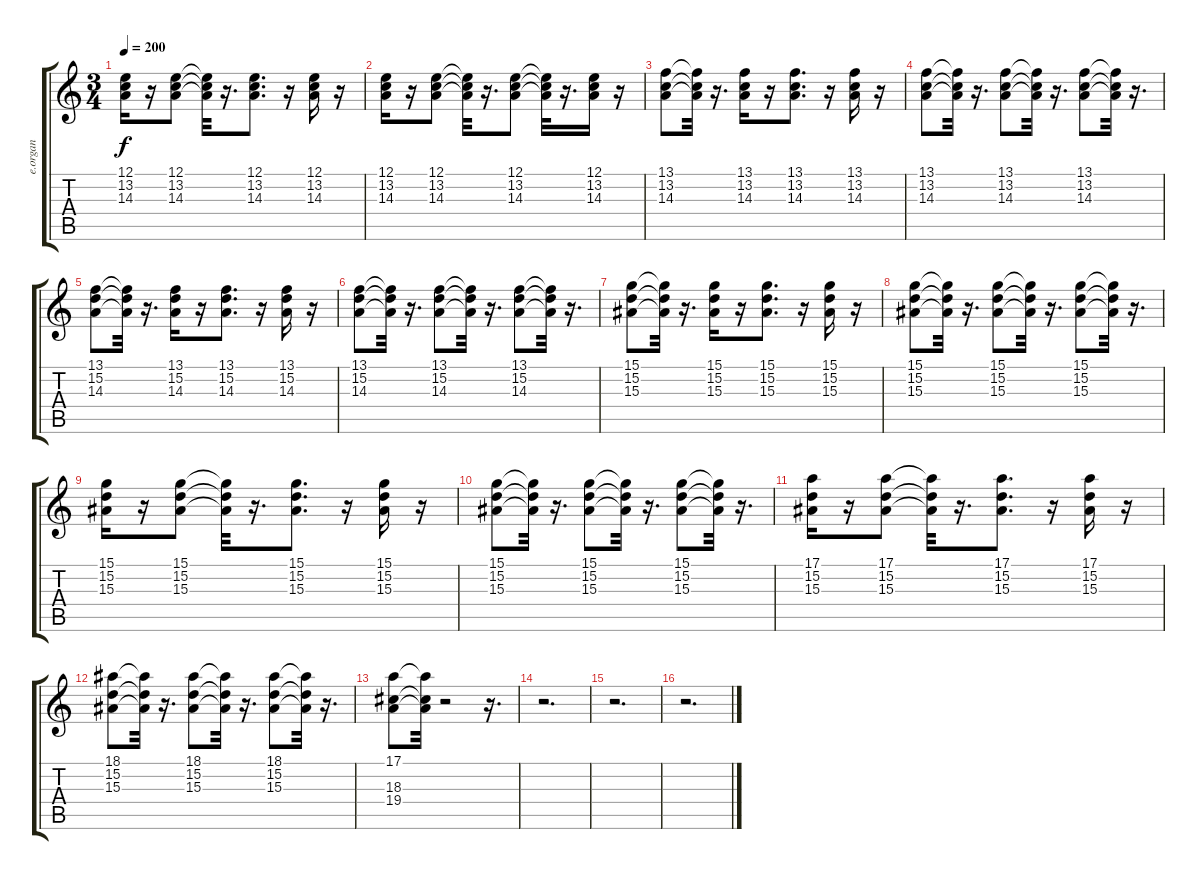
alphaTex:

\track ("e.organ" "e.organ") {instrument rockorgan}
\staff {score tabs}
\tuning (E4 B3 G3 D3 A2 E2) {hide}
\ts (3 4)
\tempo 200
\clef g2
\ks c
(12.1 13.2 14.3).16{dy f} r.16 (12.1 13.2 14.3).8 (12.1{t} 13.2{t} 14.3{t}).32 r.16{d} (12.1 13.2 14.3).8{d} r.16 (12.1 13.2 14.3).16 r.16 |
(12.1 13.2 14.3).16 r.16 (12.1 13.2 14.3).8 (12.1{t} 13.2{t} 14.3{t}).32 r.16{d} (12.1 13.2 14.3).8 (12.1{t} 13.2{t} 14.3{t}).32 r.16{d} (12.1 13.2 14.3).16 r.16 |
(13.1 13.2 14.3).8 (13.1{t} 13.2{t} 14.3{t}).32 r.16{d} (13.1 13.2 14.3).16 r.16 (13.1 13.2 14.3).8{d} r.16 (13.1 13.2 14.3).16 r.16 |
(13.1 13.2 14.3).8 (13.1{t} 13.2{t} 14.3{t}).32 r.16{d} (13.1 13.2 14.3).8 (13.1{t} 13.2{t} 14.3{t}).32 r.16{d} (13.1 13.2 14.3).8 (13.1{t} 13.2{t} 14.3{t}).32 r.16{d} |
(13.1 15.2 14.3).8 (13.1{t} 15.2{t} 14.3{t}).32 r.16{d} (13.1 15.2 14.3).16 r.16 (13.1 15.2 14.3).8{d} r.16 (13.1 15.2 14.3).16 r.16 |
(13.1 15.2 14.3).8 (13.1{t} 15.2{t} 14.3{t}).32 r.16{d} (13.1 15.2 14.3).8 (13.1{t} 15.2{t} 14.3{t}).32 r.16{d} (13.1 15.2 14.3).8 (13.1{t} 15.2{t} 14.3{t}).32 r.16{d} |
(15.1 15.2 15.3).8 (15.1{t} 15.2{t} 15.3{t}).32 r.16{d} (15.1 15.2 15.3).16 r.16 (15.1 15.2 15.3).8{d} r.16 (15.1 15.2 15.3).16 r.16 |
(15.1 15.2 15.3).8 (15.1{t} 15.2{t} 15.3{t}).32 r.16{d} (15.1 15.2 15.3).8 (15.1{t} 15.2{t} 15.3{t}).32 r.16{d} (15.1 15.2 15.3).8 (15.1{t} 15.2{t} 15.3{t}).32 r.16{d} |
(15.1 15.2 15.3).16 r.16 (15.1 15.2 15.3).8 (15.1{t} 15.2{t} 15.3{t}).32 r.16{d} (15.1 15.2 15.3).8{d} r.16 (15.1 15.2 15.3).16 r.16 |
(15.1 15.2 15.3).8 (15.1{t} 15.2{t} 15.3{t}).32 r.16{d} (15.1 15.2 15.3).8 (15.1{t} 15.2{t} 15.3{t}).32 r.16{d} (15.1 15.2 15.3).8 (15.1{t} 15.2{t} 15.3{t}).32 r.16{d} |
(17.1 15.2 15.3).16 r.16 (17.1 15.2 15.3).8 (17.1{t} 15.2{t} 15.3{t}).32 r.16{d} (17.1 15.2 15.3).8{d} r.16 (17.1 15.2 15.3).16 r.16 |
(18.1 15.2 15.3).8 (18.1{t} 15.2{t} 15.3{t}).32 r.16{d} (18.1 15.2 15.3).8 (18.1{t} 15.2{t} 15.3{t}).32 r.16{d} (18.1 15.2 15.3).8 (18.1{t} 15.2{t} 15.3{t}).32 r.16{d} |
(17.1 18.3 19.4).8 (17.1{t} 18.3{t} 19.4{t}).32 r.2 r.16{d} |
r.2{d} |
r.2{d} |
r.2{d}
